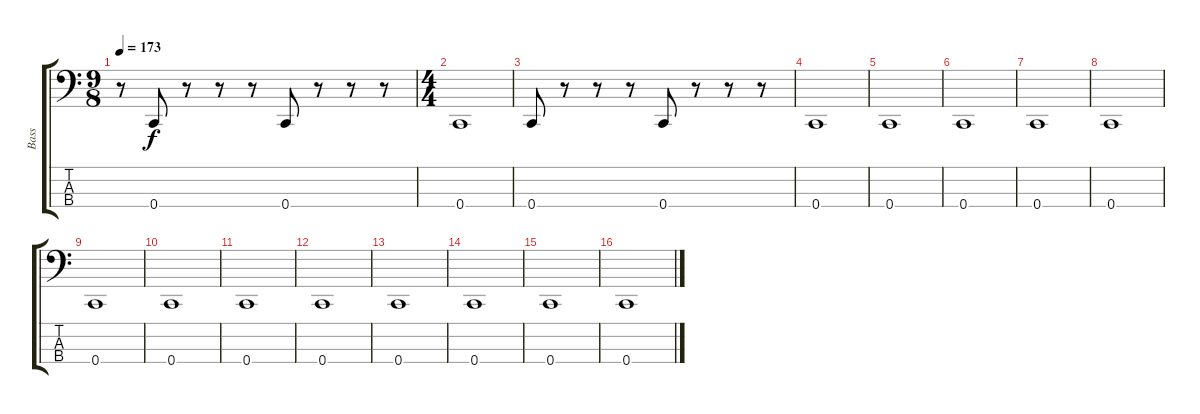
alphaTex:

\track ("Bass" "Bass") {instrument electricbasspick}
\staff {score tabs}
\tuning (F2 C2 G1 C1) {hide}
\ts (9 8)
\tempo 173
\clef f4
\ks c
r.8{dy f} 0.4.8 r.8 r.8 r.8 0.4.8 r.8 r.8 r.8 |
\ts (4 4)
0.4.1 |
0.4.8 r.8 r.8 r.8 0.4.8 r.8 r.8 r.8 |
0.4.1 |
0.4.1 |
0.4.1 |
0.4.1 |
0.4.1 |
0.4.1 |
0.4.1 |
0.4.1 |
0.4.1 |
0.4.1 |
0.4.1 |
0.4.1 |
0.4.1
